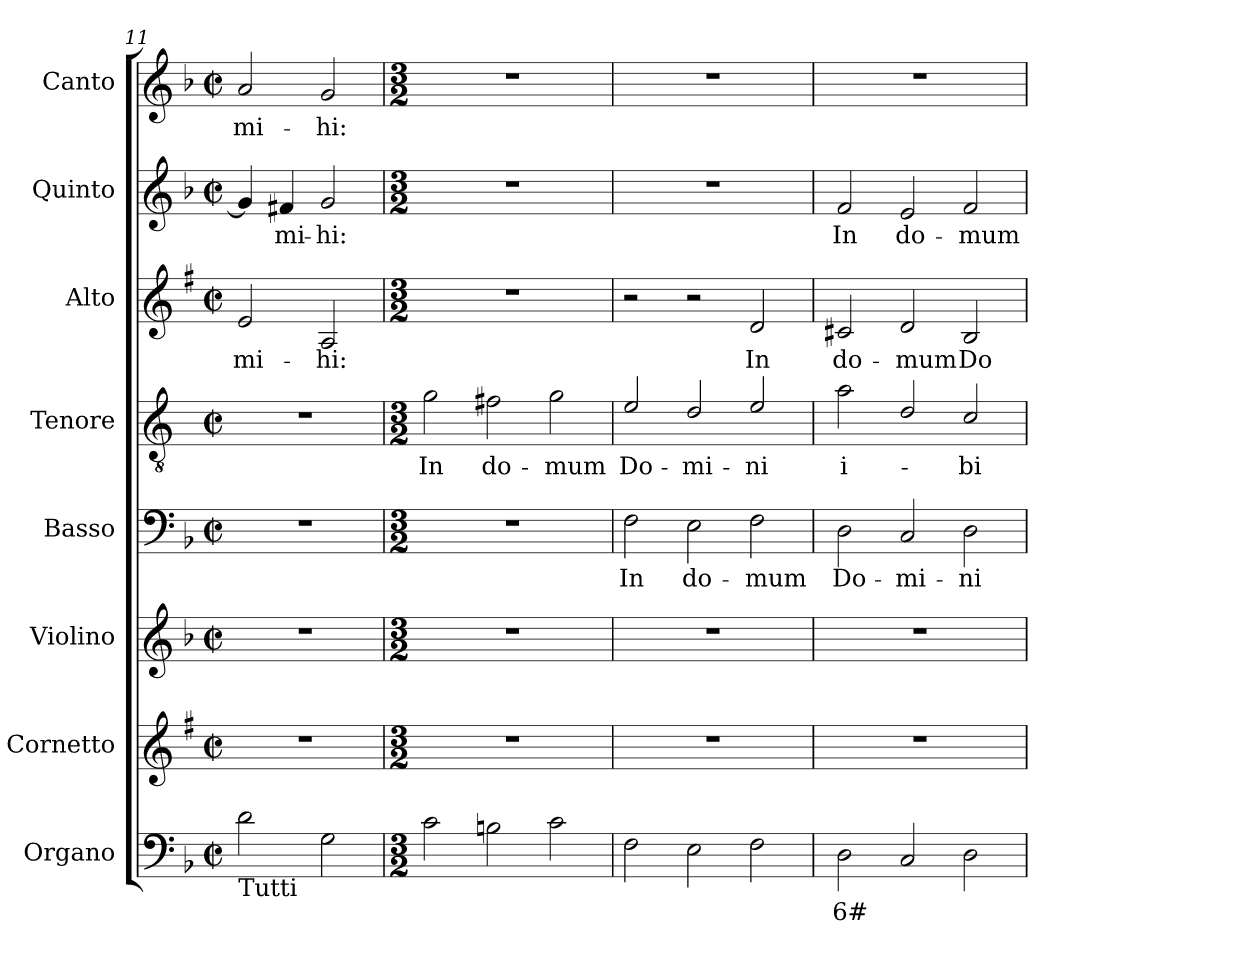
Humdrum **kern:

**kern	**text	**kern	**kern	**kern	**text	**kern	**text	**kern	**text	**kern	**text	**kern	**text
*part8	*part8	*part7	*part6	*part5	*part5	*part4	*part4	*part3	*part3	*part2	*part2	*part1	*part1
*staff8	*staff8	*staff7	*staff6	*staff5	*staff5	*staff4	*staff4	*staff3	*staff3	*staff2	*staff2	*staff1	*staff1
*I"Organo	*	*I"Cornetto	*I"Violino	*I"Basso	*	*I"Tenore	*	*I"Alto	*	*I"Quinto	*	*I"Canto	*
*I'Or	*	*I'Cto.	*I'Vln.	*I'B	*	*I'T	*	*I'A	*	*	*	*I'C	*
*clefF4	*	*clefG2	*clefG2	*clefF4	*	*clefGv2	*	*clefG2	*	*clefG2	*	*clefG2	*
*	*	*ITrd1c2	*	*	*	*ITrd4c7	*	*ITrd1c2	*	*	*	*	*
*k[b-]	*	*k[b-]	*k[b-]	*k[b-]	*	*k[b-]	*	*k[b-]	*	*k[b-]	*	*k[b-]	*
*F:	*	*F:	*F:	*F:	*	*F:	*	*F:	*	*F:	*	*F:	*
*M2/2	*	*M2/2	*M2/2	*M2/2	*	*M2/2	*	*M2/2	*	*M2/2	*	*M2/2	*
*met(c|)	*	*met(c|)	*met(c|)	*met(c|)	*	*met(c|)	*	*met(c|)	*	*met(c|)	*	*met(c|)	*
=11	=11	=11	=11	=11	=11	=11	=11	=11	=11	=11	=11	=11	=11
!LO:TX:b:t=Tutti	!	!	!	!	!	!	!	!	!	!	!	!	!
!	!	!	!	!	!	!	!	!	!LO:LY:b	!	!	!	!LO:LY:b
2d\	.	1r	1r	1r	.	1r	.	2d/	mi-	4g/]	.	2a/	mi-
!	!	!	!	!	!	!	!	!	!	!	!LO:LY:b	!	!
.	.	.	.	.	.	.	.	.	.	4f#X/	mi-	.	.
!	!	!	!	!	!	!	!	!	!LO:LY:b	!	!LO:LY:b	!	!LO:LY:b
2G\	.	.	.	.	.	.	.	2G/	-hi:	2g/	-hi:	2g/	-hi:
=12	=12	=12	=12	=12	=12	=12	=12	=12	=12	=12	=12	=12	=12
*M3/2	*	*M3/2	*M3/2	*M3/2	*	*M3/2	*	*M3/2	*	*M3/2	*	*M3/2	*
!	!	!	!	!	!	!	!LO:LY:b	!	!	!	!	!	!
2c\	.	1.r	1.r	1.r	.	2c\	In	1.r	.	1.r	.	1.r	.
!	!	!	!	!	!	!	!LO:LY:b	!	!	!	!	!	!
2Bn\	.	.	.	.	.	2Bn\	do-	.	.	.	.	.	.
!	!	!	!	!	!	!	!LO:LY:b	!	!	!	!	!	!
2c\	.	.	.	.	.	2c\	-mum	.	.	.	.	.	.
!!LO:LB:g=z
=13	=13	=13	=13	=13	=13	=13	=13	=13	=13	=13	=13	=13	=13
!	!	!	!	!	!LO:LY:b	!	!LO:LY:b	!	!	!	!	!	!
2F\	.	1.r	1.r	2F\	In	2A/	Do-	2r	.	1.r	.	1.r	.
!	!	!	!	!	!LO:LY:b	!	!LO:LY:b	!	!	!	!	!	!
2E\	.	.	.	2E\	do-	2G/	-mi-	2r	.	.	.	.	.
!	!	!	!	!	!LO:LY:b	!	!LO:LY:b	!	!LO:LY:b	!	!	!	!
2F\	.	.	.	2F\	-mum	2A/	-ni	2c/	In	.	.	.	.
=14	=14	=14	=14	=14	=14	=14	=14	=14	=14	=14	=14	=14	=14
!	!LO:LY:b	!	!	!	!LO:LY:b	!	!LO:LY:b	!	!LO:LY:b	!	!LO:LY:b	!	!
2D\	6#	1.r	1.r	2D\	Do-	2d\	i-	2Bn/	do-	2f/	In	1.r	.
!	!	!	!	!	!LO:LY:b	!	!	!	!LO:LY:b	!	!LO:LY:b	!	!
2C/	.	.	.	2C/	-mi-	2G/	.	2c/	-mum	2e/	do-	.	.
!	!	!	!	!	!LO:LY:b	!	!LO:LY:b	!	!LO:LY:b	!	!LO:LY:b	!	!
2D\	.	.	.	2D\	-ni	2F/	-bi-	2A/	Do-	2f/	-mum	.	.
=	=	=	=	=	=	=	=	=	=	=	=	=	=
*-	*-	*-	*-	*-	*-	*-	*-	*-	*-	*-	*-	*-	*-
